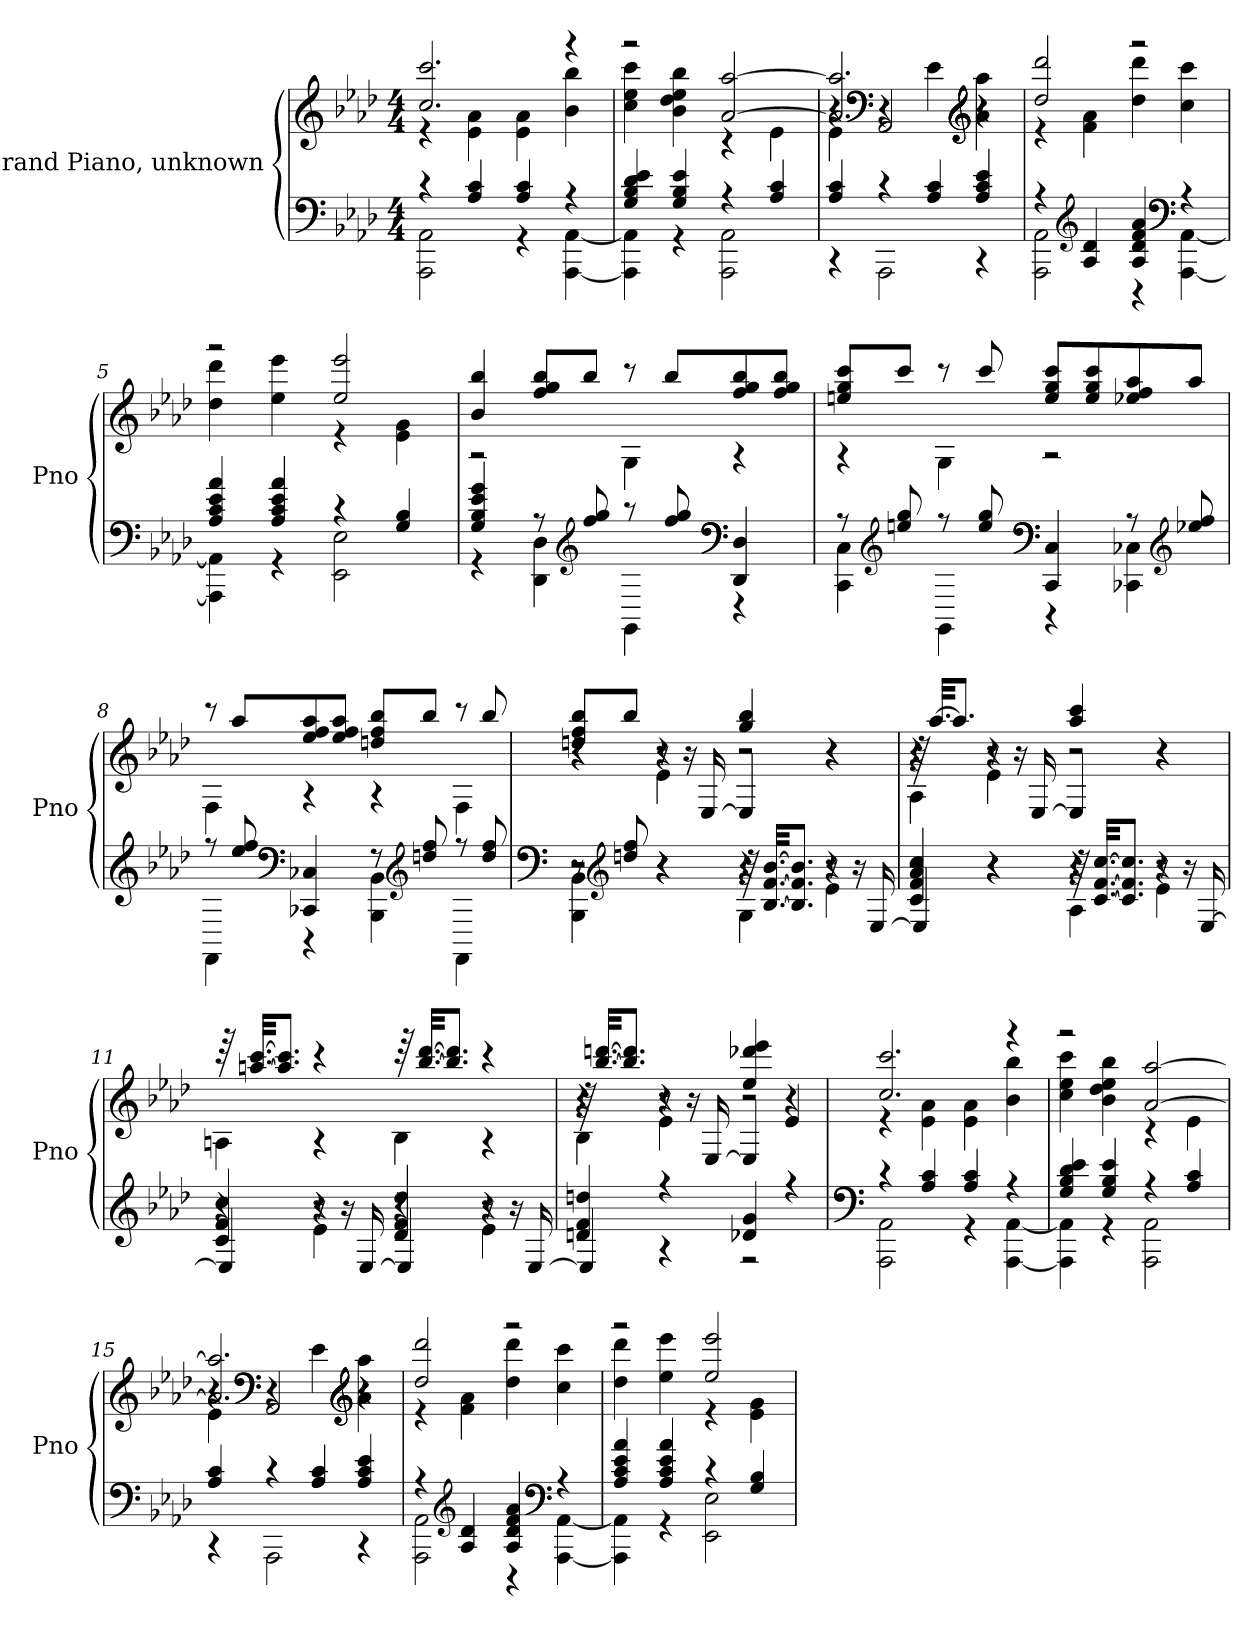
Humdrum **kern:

**kern	**kern
*part1	*part1
*staff2	*staff1
*I"Grand Piano, unknown	*
*I'Pno	*
*clefF4	*clefG2
*k[b-e-a-d-]	*k[b-e-a-d-]
*M4/4	*M4/4
*MM120	*MM120
=1	=1
*^	*^
4r	2AAA-\ 2AA-\	2.cc/ 2.ccc/	4r
4A-/ 4c/	.	.	4e-\ 4a-\
4A-/ 4c/	4r	.	4e-\ 4a-\
4r	[4AAA-\ [4AA-\	4r	4b-\ 4bb-\
=2	=2	=2	=2
4G/ 4B-/ 4d-/ 4e-/	4AAA-\] 4AA-\]	2r	4cc\ 4ee-\ 4ccc\
4G/ 4B-/ 4e-/	4r	.	4b-\ 4dd-\ 4ee-\ 4bb-\
4r	2AAA-\ 2AA-\	[2a-/ [2aa-/	4r
4A-/ 4c/	.	.	4e-\
=3	=3	=3	=3
*	*	*	*^
4A-/ 4c/	4r	2.a-/] 2.aa-/]	4e-\	4r
*	*	*clefF4	*	*
4r	2AAA-\	.	4r	2AA-/
4A-/ 4c/	.	.	4e-\	.
*	*	*clefG2	*	*
4A-/ 4c/ 4e-/	4r	4r	4a-\ 4aa-\	4r
*	*	*	*v	*v
=4	=4	=4	=4
4r	2AAA-\ 2AA-\	2dd-/ 2ddd-/	4r
*clefG2	*	*	*
4A-/ 4d-/	.	.	4f\ 4a-\
4A-/ 4d-/ 4f/ 4a-/	4r	2r	4dd-\ 4ddd-\
*clefF4	*	*	*
4r	[4AAA-\ [4AA-\	.	4cc\ 4ccc\
=5	=5	=5	=5
4A-/ 4c/ 4e-/ 4a-/	4AAA-\] 4AA-\]	2r	4dd-\ 4ddd-\
4A-/ 4c/ 4e-/ 4a-/	4r	.	4ee-\ 4eee-\
4r	2EE-\ 2E-\	2ee-/ 2eee-/	4r
4G/ 4B-/	.	.	4e-\ 4g\
!!LO:LB:g=z	!!
=6	=6	=6	=6
4G/ 4B-/ 4e-/ 4g/	4r	4b-/ 4bb-/	2r
8r	4DD-\ 4D-\	8ff/ 8gg/ 8bb-/L	.
*clefG2	*	*	*
8ff/ 8gg/	.	8bb-/J	.
8r	4GG\	8r	4G\
8ff/ 8gg/	.	8bb-/L	.
*clefF4	*	*	*
4DD-/ 4D-/	4r	8ff/ 8gg/ 8bb-/	4r
.	.	8ff/ 8gg/ 8bb-/J	.
=7	=7	=7	=7
8r	4CC\ 4C\	8een/ 8gg/ 8ccc/L	4r
*clefG2	*	*	*
8een/ 8gg/	.	8ccc/J	.
8r	4GG\	8r	4G\
8ee/ 8gg/	.	8ccc/	.
*clefF4	*	*	*
4CC/ 4C/	4r	8ee/ 8gg/ 8ccc/L	2r
.	.	8ee/ 8gg/ 8ccc/	.
8r	4CC-X\ 4C-X\	8ee-X/ 8ff/ 8aa-/	.
*clefG2	*	*	*
8ee-X/ 8ff/	.	8aa-/J	.
!!LO:LB:g=z	!!
=8	=8	=8	=8
8r	4FF\	8r	4F\
8ee-/ 8ff/	.	8aa-/L	.
*clefF4	*	*	*
4CC-X/ 4C-X/	4r	8ee-/ 8ff/ 8aa-/	4r
.	.	8ee-/ 8ff/ 8aa-/J	.
8r	4BBB-\ 4BB-\	8ddn/ 8ff/ 8bb-/L	4r
*clefG2	*	*	*
8ddn/ 8ff/	.	8bb-/J	.
8r	4FF\	8r	4F\
8dd/ 8ff/	.	8bb-/	.
*v	*v	*	*
*	*v	*v
=9	=9
*clefF4	*
*^	*^
*	*^	*	*^
8r	4BBB-\ 4BB-\	2r	8ddn/ 8ff/ 8bb-/L	4r	4r
*clefG2	*	*	*	*	*
8ddn/ 8ff/	.	.	8bb-/J	.	.
4r	4r	.	4r	4e-\	8r
.	.	.	.	.	16r
.	.	.	.	.	[16E-/
64r	4G\	4r	4gg/ 4bb-/	2r	4E-/]
[32.B-/ [32.f/ [32.b-/KKL	.	.	.	.	.
8.B-/] 8.f/] 8.b-/]J	.	.	.	.	.
4r	4e-\	8r	4r	.	4r
.	.	16r	.	.	.
.	.	[16E-/	.	.	.
!!LO:LB:g=z	!!	!!
=10	=10	=10	=10	=10	=10
4c/ 4f/ 4a-/ 4cc/	2r	4E-/]	64r	4A-\	4r
.	.	.	[32.aa-/KKL	.	.
.	.	.	8.aa-/J]	.	.
4r	.	4r	4r	4e-\	8r
.	.	.	.	.	16r
.	.	.	.	.	[16E-/
64r	4A-\	4r	4aa-/ 4ccc/	2r	4E-/]
[32.c/ [32.f/ [32.cc/KKL	.	.	.	.	.
8.c/] 8.f/] 8.cc/]J	.	.	.	.	.
4r	4e-\	8r	4r	.	4r
.	.	16r	.	.	.
.	.	[16E-/	.	.	.
*	*	*	*	*v	*v
=11	=11	=11	=11	=11
4c/ 4f/ 4cc/	4r	4E-/]	64r	4An\
.	.	.	[32.aan/ [32.ccc/KKL	.
.	.	.	8.aa/] 8.ccc/]J	.
4r	4e-\	8r	4r	4r
.	.	16r	.	.
.	.	[16E-/	.	.
4d-/ 4f/ 4dd-/	4r	4E-/]	64r	4B-\
.	.	.	[32.bb-/ [32.ddd-/KKL	.
.	.	.	8.bb-/] 8.ddd-/]J	.
4r	4e-\	8r	4r	4r
.	.	16r	.	.
.	.	[16E-/	.	.
*	*v	*v	*	*
!!LO:LB:g=z
=12	=12	=12	=12
*	*	*	*^
4dn/ 4f/ 4ddn/	4E-/]	64r	4B-\	4r
.	.	[32.bb-/ [32.dddn/KKL	.	.
.	.	8.bb-/] 8.ddd/]J	.	.
4r	4r	4r	4e-\	8r
.	.	.	.	16r
.	.	.	.	[16E-/
4d-X/ 4g/	2r	4ee-/ 4ddd-X/ 4eee-/	2r	4E-/]
4r	.	4e-/	.	4r
*	*	*v	*v	*v
=13	=13	=13
*clefF4	*	*
*	*	*^
4r	2AAA-\ 2AA-\	2.cc/ 2.ccc/	4r
4A-/ 4c/	.	.	4e-\ 4a-\
4A-/ 4c/	4r	.	4e-\ 4a-\
4r	[4AAA-\ [4AA-\	4r	4b-\ 4bb-\
=14	=14	=14	=14
4G/ 4B-/ 4d-/ 4e-/	4AAA-\] 4AA-\]	2r	4cc\ 4ee-\ 4ccc\
4G/ 4B-/ 4e-/	4r	.	4b-\ 4dd-\ 4ee-\ 4bb-\
4r	2AAA-\ 2AA-\	[2a-/ [2aa-/	4r
4A-/ 4c/	.	.	4e-\
=15	=15	=15	=15
*	*	*	*^
4A-/ 4c/	4r	2.a-/] 2.aa-/]	4e-\	4r
*	*	*clefF4	*	*
4r	2AAA-\	.	4r	2AA-/
4A-/ 4c/	.	.	4e-\	.
*	*	*clefG2	*	*
4A-/ 4c/ 4e-/	4r	4r	4a-\ 4aa-\	4r
*	*	*	*v	*v
=16	=16	=16	=16
4r	2AAA-\ 2AA-\	2dd-/ 2ddd-/	4r
*clefG2	*	*	*
4A-/ 4d-/	.	.	4f\ 4a-\
4A-/ 4d-/ 4f/ 4a-/	4r	2r	4dd-\ 4ddd-\
*clefF4	*	*	*
4r	[4AAA-\ [4AA-\	.	4cc\ 4ccc\
!!LO:PB:g=z	!!
=17	=17	=17	=17
4A-/ 4c/ 4e-/ 4a-/	4AAA-\] 4AA-\]	2r	4dd-\ 4ddd-\
4A-/ 4c/ 4e-/ 4a-/	4r	.	4ee-\ 4eee-\
4r	2EE-\ 2E-\	2ee-/ 2eee-/	4r
4G/ 4B-/	.	.	4e-\ 4g\
*v	*v	*	*
*	*v	*v
=	=
*-	*-
